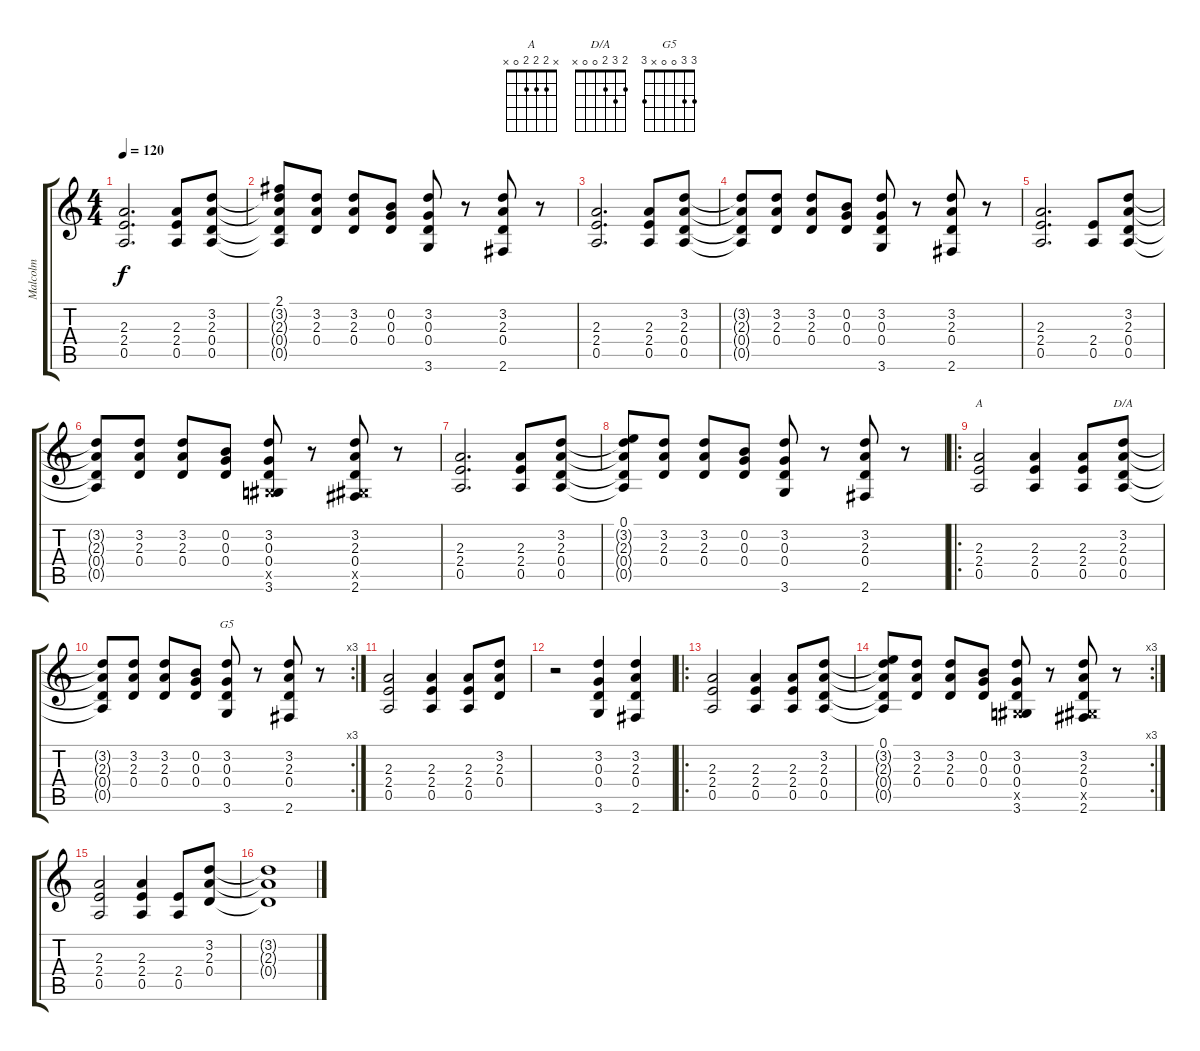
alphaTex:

\track ("Malcolm" "Malcolm") {instrument distortionguitar}
\staff {score tabs}
\tuning (E4 B3 G3 D3 A2 E2) {hide}
\chord ("A" x 2 2 2 0 x)
\chord ("D/A" 2 3 2 0 0 x)
\chord ("G5" 3 3 0 0 x 3)
\ts (4 4)
\tempo 120
\clef g2
\ks c
(2.3 2.4 0.5).2{d dy f} (2.3 2.4 0.5).8 (3.2 2.3 0.4 0.5).8 |
(2.1{t} 3.2{t} 2.3{t} 0.4{t} 0.5{t}).8 (3.2 2.3 0.4).8 (3.2 2.3 0.4).8 (0.2 0.3 0.4).8 (3.2 0.3 0.4 3.6).8 r.8 (3.2 2.3 0.4 2.6).8 r.8 |
(2.3 2.4 0.5).2{d} (2.3 2.4 0.5).8 (3.2 2.3 0.4 0.5).8 |
(3.2{t} 2.3{t} 0.4{t} 0.5{t}).8 (3.2 2.3 0.4).8 (3.2 2.3 0.4).8 (0.2 0.3 0.4).8 (3.2 0.3 0.4 3.6).8 r.8 (3.2 2.3 0.4 2.6).8 r.8 |
(2.3 2.4 0.5).2{d} (2.4 0.5).8 (3.2 2.3 0.4 0.5).8 |
(3.2{t} 2.3{t} 0.4{t} 0.5{t}).8 (3.2 2.3 0.4).8 (3.2 2.3 0.4).8 (0.2 0.3 0.4).8 (3.2 0.3 0.4 -1.5{x} 3.6).8 r.8 (3.2 2.3 0.4 -1.5{x} 2.6).8 r.8 |
(2.3 2.4 0.5).2{d} (2.3 2.4 0.5).8 (3.2 2.3 0.4 0.5).8 |
(0.1 3.2{t} 2.3{t} 0.4{t} 0.5{t}).8 (3.2 2.3 0.4).8 (3.2 2.3 0.4).8 (0.2 0.3 0.4).8 (3.2 0.3 0.4 3.6).8 r.8 (3.2 2.3 0.4 2.6).8 r.8 |
\ro
(2.3 2.4 0.5).2{ch "A"} (2.3 2.4 0.5).4 (2.3 2.4 0.5).8 (3.2 2.3 0.4 0.5).8{ch "D/A"} |
\rc 3
(3.2{t} 2.3{t} 0.4{t} 0.5{t}).8 (3.2 2.3 0.4).8 (3.2 2.3 0.4).8 (0.2 0.3 0.4).8 (3.2 0.3 0.4 3.6).8{ch "G5"} r.8 (3.2 2.3 0.4 2.6).8 r.8 |
(2.3 2.4 0.5).2 (2.3 2.4 0.5).4 (2.3 2.4 0.5).8 (3.2 2.3 0.4).8 |
r.2 (3.2 0.3 0.4 3.6).4 (3.2 2.3 0.4 2.6).4 |
\ro
(2.3 2.4 0.5).2 (2.3 2.4 0.5).4 (2.3 2.4 0.5).8 (3.2 2.3 0.4 0.5).8 |
\rc 3
(0.1 3.2{t} 2.3{t} 0.4{t} 0.5{t}).8 (3.2 2.3 0.4).8 (3.2 2.3 0.4).8 (0.2 0.3 0.4).8 (3.2 0.3 0.4 -1.5{x} 3.6).8 r.8 (3.2 2.3 0.4 -1.5{x} 2.6).8 r.8 |
(2.3 2.4 0.5).2 (2.3 2.4 0.5).4 (2.4 0.5).8 (3.2 2.3 0.4).8 |
(3.2{t} 2.3{t} 0.4{t}).1
